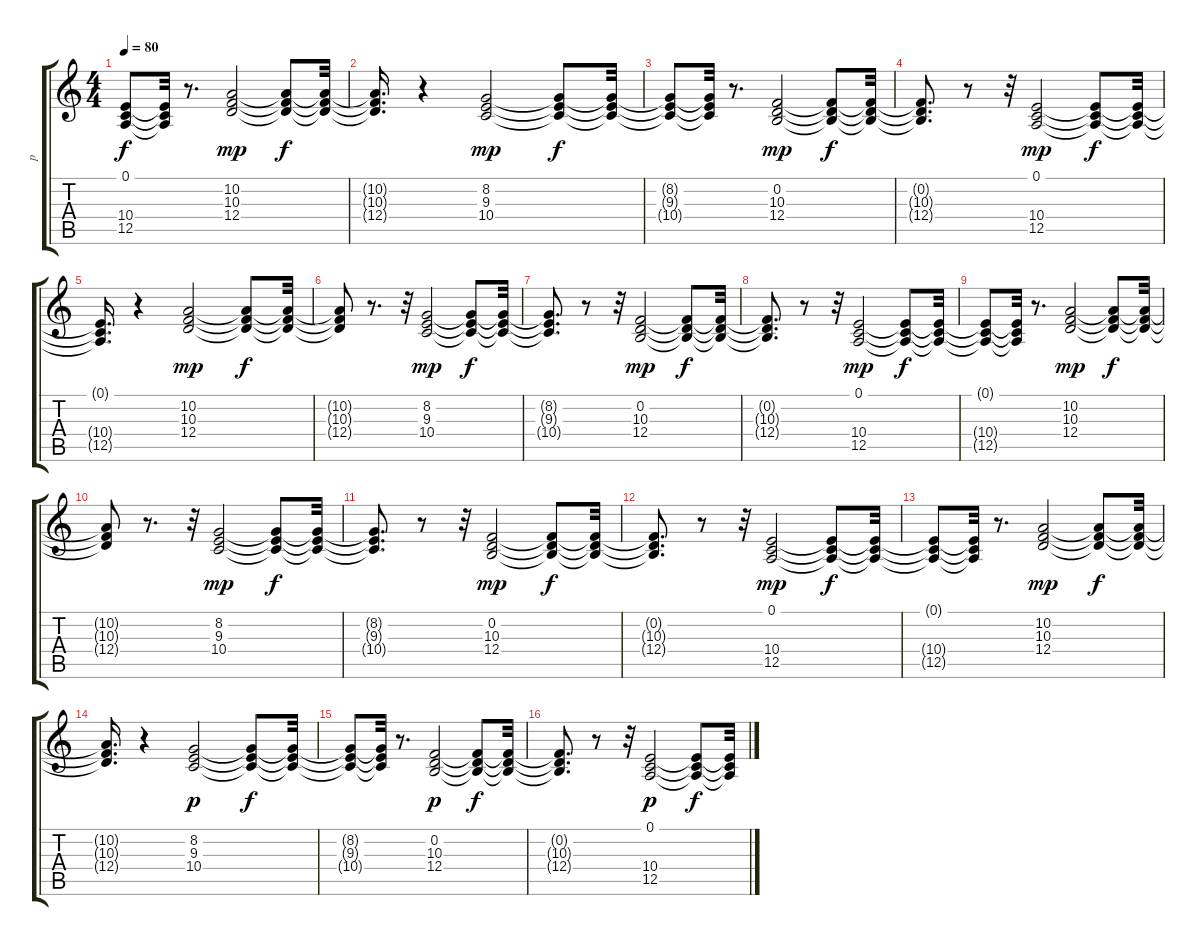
\track ("p       " "p       ") {instrument pad6metallic}
\staff {score tabs}
\tuning (E4 B3 G3 D3 A2 E2) {hide}
\ts (4 4)
\tempo 80
\clef g2
\ks c
(0.1{t} 10.4{t} 12.5{t}).8{dy f} (0.1{t} 10.4{t} 12.5{t}).32 r.8{d} (10.2 10.3 12.4).2{dy mp} (10.2{t} 10.3{t} 12.4{t}).8{dy f} (10.2{t} 10.3{t} 12.4{t}).32 |
(10.2{t} 10.3{t} 12.4{t}).16{d} r.4 (8.2 9.3 10.4).2{dy mp} (8.2{t} 9.3{t} 10.4{t}).8{dy f} (8.2{t} 9.3{t} 10.4{t}).32 |
(8.2{t} 9.3{t} 10.4{t}).8 (8.2{t} 9.3{t} 10.4{t}).32 r.8{d} (0.2 10.3 12.4).2{dy mp} (0.2{t} 10.3{t} 12.4{t}).8{dy f} (0.2{t} 10.3{t} 12.4{t}).32 |
(0.2{t} 10.3{t} 12.4{t}).8{d} r.8 r.32 (0.1 10.4 12.5).2{dy mp} (0.1{t} 10.4{t} 12.5{t}).8{dy f} (0.1{t} 10.4{t} 12.5{t}).32 |
(0.1{t} 10.4{t} 12.5{t}).16{d} r.4 (10.2 10.3 12.4).2{dy mp} (10.2{t} 10.3{t} 12.4{t}).8{dy f} (10.2{t} 10.3{t} 12.4{t}).32 |
(10.2{t} 10.3{t} 12.4{t}).8 r.8{d} r.32 (8.2 9.3 10.4).2{dy mp} (8.2{t} 9.3{t} 10.4{t}).8{dy f} (8.2{t} 9.3{t} 10.4{t}).32 |
(8.2{t} 9.3{t} 10.4{t}).8{d} r.8 r.32 (0.2 10.3 12.4).2{dy mp} (0.2{t} 10.3{t} 12.4{t}).8{dy f} (0.2{t} 10.3{t} 12.4{t}).32 |
(0.2{t} 10.3{t} 12.4{t}).8{d} r.8 r.32 (0.1 10.4 12.5).2{dy mp} (0.1{t} 10.4{t} 12.5{t}).8{dy f} (0.1{t} 10.4{t} 12.5{t}).32 |
(0.1{t} 10.4{t} 12.5{t}).8 (0.1{t} 10.4{t} 12.5{t}).32 r.8{d} (10.2 10.3 12.4).2{dy mp} (10.2{t} 10.3{t} 12.4{t}).8{dy f} (10.2{t} 10.3{t} 12.4{t}).32 |
(10.2{t} 10.3{t} 12.4{t}).8 r.8{d} r.32 (8.2 9.3 10.4).2{dy mp} (8.2{t} 9.3{t} 10.4{t}).8{dy f} (8.2{t} 9.3{t} 10.4{t}).32 |
(8.2{t} 9.3{t} 10.4{t}).8{d} r.8 r.32 (0.2 10.3 12.4).2{dy mp} (0.2{t} 10.3{t} 12.4{t}).8{dy f} (0.2{t} 10.3{t} 12.4{t}).32 |
(0.2{t} 10.3{t} 12.4{t}).8{d} r.8 r.32 (0.1 10.4 12.5).2{dy mp} (0.1{t} 10.4{t} 12.5{t}).8{dy f} (0.1{t} 10.4{t} 12.5{t}).32 |
(0.1{t} 10.4{t} 12.5{t}).8 (0.1{t} 10.4{t} 12.5{t}).32 r.8{d} (10.2 10.3 12.4).2{dy mp} (10.2{t} 10.3{t} 12.4{t}).8{dy f} (10.2{t} 10.3{t} 12.4{t}).32 |
(10.2{t} 10.3{t} 12.4{t}).16{d} r.4 (8.2 9.3 10.4).2{dy p} (8.2{t} 9.3{t} 10.4{t}).8{dy f} (8.2{t} 9.3{t} 10.4{t}).32 |
(8.2{t} 9.3{t} 10.4{t}).8 (8.2{t} 9.3{t} 10.4{t}).32 r.8{d} (0.2 10.3 12.4).2{dy p} (0.2{t} 10.3{t} 12.4{t}).8{dy f} (0.2{t} 10.3{t} 12.4{t}).32 |
(0.2{t} 10.3{t} 12.4{t}).8{d} r.8 r.32 (0.1 10.4 12.5).2{dy p} (0.1{t} 10.4{t} 12.5{t}).8{dy f} (0.1{t} 10.4{t} 12.5{t}).32
